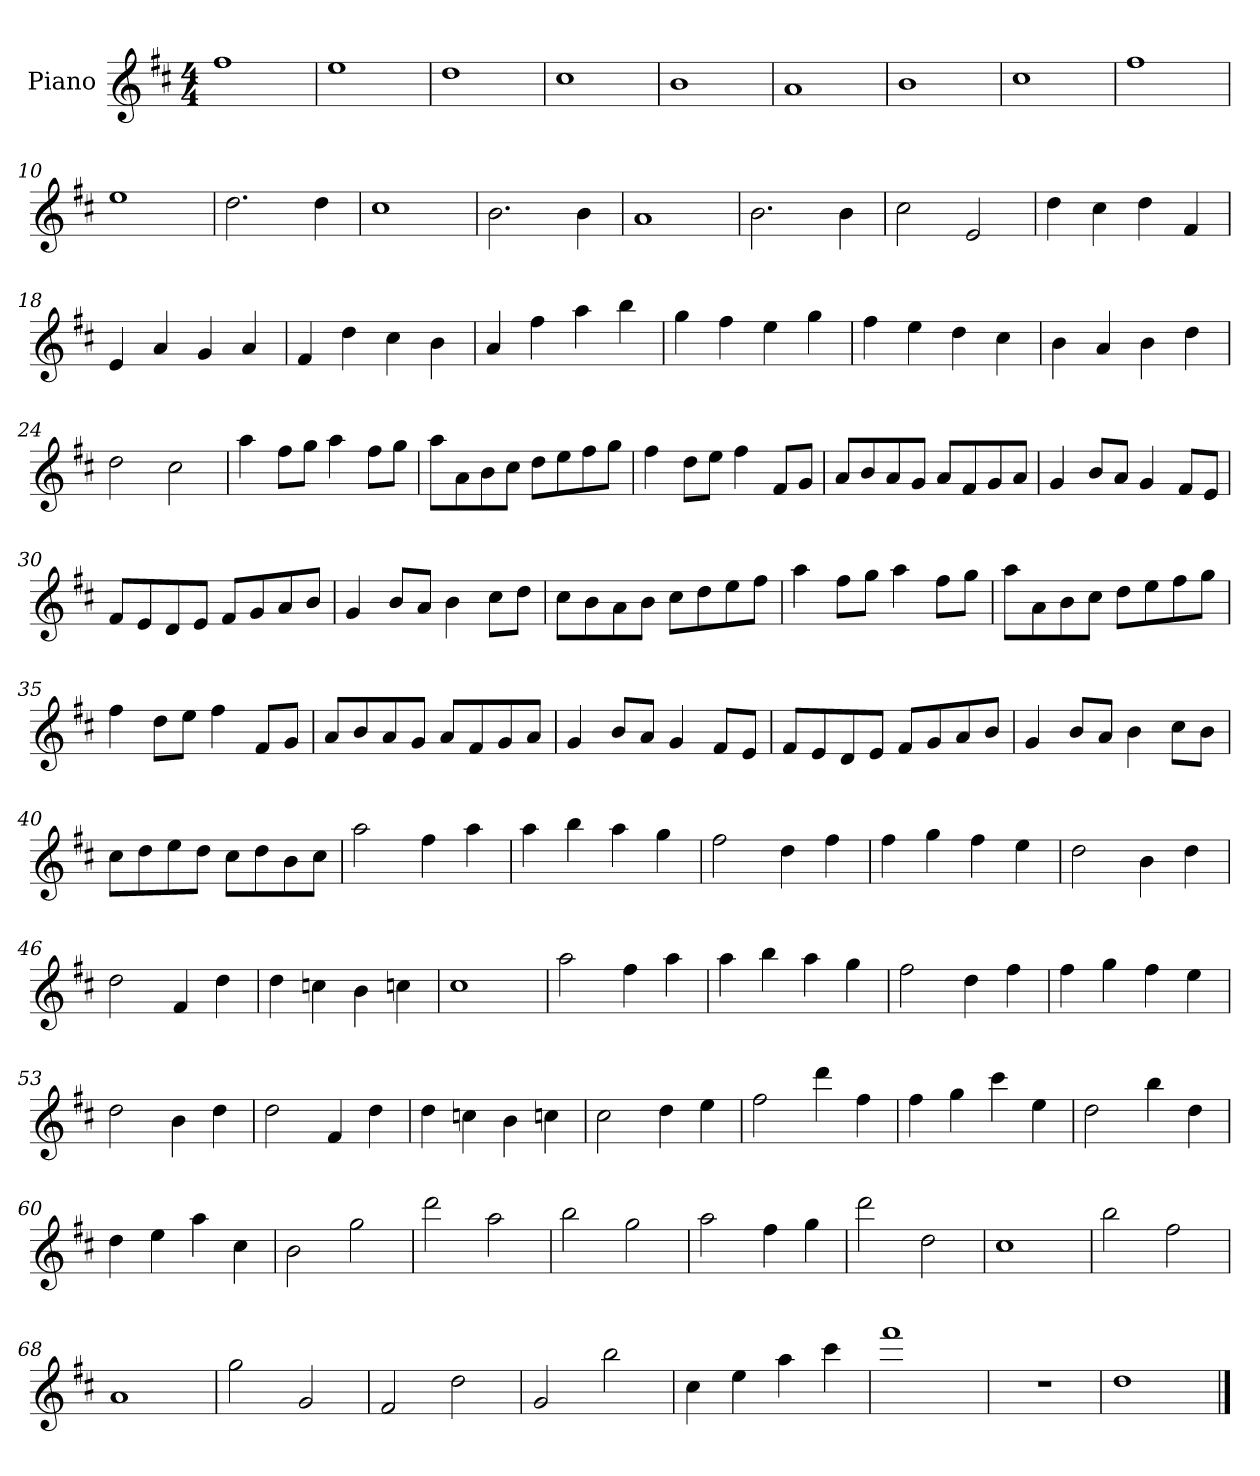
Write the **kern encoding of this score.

**kern
*part1
*staff1
*I"Piano
*I'Pno.
*clefG2
*k[f#c#]
*M4/4
=1
1ff#
=2
1ee
=3
1dd
=4
1cc#
=5
1b
=6
1a
=7
1b
=8
1cc#
=9
1ff#
=10
1ee
!!LO:LB:g=z
=11
2.dd\
4dd\
=12
1cc#
=13
2.b\
4b\
=14
1a
=15
2.b\
4b\
=16
2cc#\
2e/
=17
4dd\
4cc#\
4dd\
4f#/
=18
4e/
4a/
4g/
4a/
=19
4f#/
4dd\
4cc#\
4b\
=20
4a/
4ff#\
4aa\
4bb\
!!LO:LB:g=z
=21
4gg\
4ff#\
4ee\
4gg\
=22
4ff#\
4ee\
4dd\
4cc#\
=23
4b\
4a/
4b\
4dd\
=24
2dd\
2cc#\
=25
4aa\
8ff#\L
8gg\J
4aa\
8ff#\L
8gg\J
=26
8aa\L
8a\
8b\
8cc#\J
8dd\L
8ee\
8ff#\
8gg\J
=27
4ff#\
8dd\L
8ee\J
4ff#\
8f#/L
8g/J
=28
8a/L
8b/
8a/
8g/J
8a/L
8f#/
8g/
8a/J
!!LO:LB:g=z
=29
4g/
8b/L
8a/J
4g/
8f#/L
8e/J
=30
8f#/L
8e/
8d/
8e/J
8f#/L
8g/
8a/
8b/J
=31
4g/
8b/L
8a/J
4b\
8cc#\L
8dd\J
=32
8cc#\L
8b\
8a\
8b\J
8cc#\L
8dd\
8ee\
8ff#\J
=33
4aa\
8ff#\L
8gg\J
4aa\
8ff#\L
8gg\J
=34
8aa\L
8a\
8b\
8cc#\J
8dd\L
8ee\
8ff#\
8gg\J
!!LO:LB:g=z
=35
4ff#\
8dd\L
8ee\J
4ff#\
8f#/L
8g/J
=36
8a/L
8b/
8a/
8g/J
8a/L
8f#/
8g/
8a/J
=37
4g/
8b/L
8a/J
4g/
8f#/L
8e/J
=38
8f#/L
8e/
8d/
8e/J
8f#/L
8g/
8a/
8b/J
=39
4g/
8b/L
8a/J
4b\
8cc#\L
8b\J
=40
8cc#\L
8dd\
8ee\
8dd\J
8cc#\L
8dd\
8b\
8cc#\J
=41
2aa\
4ff#\
4aa\
!!LO:LB:g=z
=42
4aa\
4bb\
4aa\
4gg\
=43
2ff#\
4dd\
4ff#\
=44
4ff#\
4gg\
4ff#\
4ee\
=45
2dd\
4b\
4dd\
=46
2dd\
4f#/
4dd\
=47
4dd\
4ccn\
4b\
4ccn\
=48
1cc#
=49
2aa\
4ff#\
4aa\
=50
4aa\
4bb\
4aa\
4gg\
!!LO:LB:g=z
=51
2ff#\
4dd\
4ff#\
=52
4ff#\
4gg\
4ff#\
4ee\
=53
2dd\
4b\
4dd\
=54
2dd\
4f#/
4dd\
=55
4dd\
4ccn\
4b\
4ccn\
=56
2cc#\
4dd\
4ee\
=57
2ff#\
4ddd\
4ff#\
=58
4ff#\
4gg\
4ccc#\
4ee\
=59
2dd\
4bb\
4dd\
=60
4dd\
4ee\
4aa\
4cc#\
=61
2b\
2gg\
=62
2ddd\
2aa\
!!LO:LB:g=z
=63
2bb\
2gg\
=64
2aa\
4ff#\
4gg\
=65
2ddd\
2dd\
=66
1cc#
=67
2bb\
2ff#\
=68
1a
=69
2gg\
2g/
=70
2f#/
2dd\
=71
2g/
2bb\
=72
4cc#\
4ee\
4aa\
4ccc#\
=73
1fff#
=74
1r
=75
1dd
==
*-
